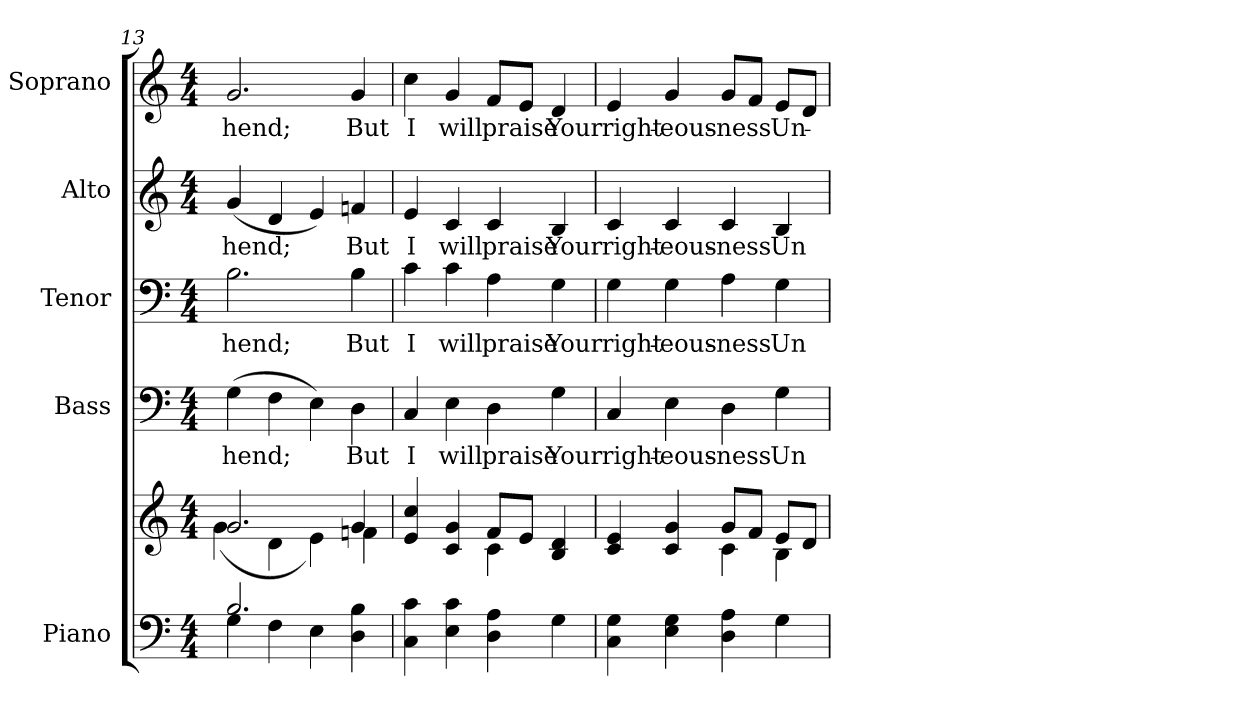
**kern	**kern	**kern	**text	**kern	**text	**kern	**text	**kern	**text
*part5	*part5	*part4	*part4	*part3	*part3	*part2	*part2	*part1	*part1
*staff6	*staff5	*staff4	*staff4	*staff3	*staff3	*staff2	*staff2	*staff1	*staff1
*I"Piano	*	*I"Bass	*	*I"Tenor	*	*I"Alto	*	*I"Soprano	*
*I'Pno.	*	*I'B.	*	*I'T.	*	*I'A.	*	*I'S.	*
!!LO:PB:g=z
*clefF4	*clefG2	*clefF4	*	*clefF4	*	*clefG2	*	*clefG2	*
*k[]	*k[]	*k[]	*	*k[]	*	*k[]	*	*k[]	*
*C:	*C:	*C:	*	*C:	*	*C:	*	*C:	*
*M4/4	*M4/4	*M4/4	*	*M4/4	*	*M4/4	*	*M4/4	*
=13	=13	=13	=13	=13	=13	=13	=13	=13	=13
*^	*^	*	*	*	*	*	*	*	*
!	!	!	!	!	!LO:LY:b:color=#000000	!	!	!	!	!	!
!	!	!	!	!	!	!	!LO:LY:b:color=#000000	!	!	!	!
!	!	!	!	!	!	!	!	!	!LO:LY:b:color=#000000	!	!
!	!	!	!	!	!	!	!	!	!	!	!LO:LY:b:color=#000000
2.Bi/	4Gi\	2.gi/	(4gi\	(4Gi\	-hend;	2.Bi\	-hend;	(4gi/	-hend;	2.gi/	-hend;
.	4Fi\	.	4di\	4Fi\	.	.	.	4di/	.	.	.
.	4Ei\	.	4ei\)	4Ei\)	.	.	.	4ei/)	.	.	.
!	!	!	!	!	!LO:LY:b:color=#000000	!	!	!	!	!	!
!	!	!	!	!	!	!	!LO:LY:b:color=#000000	!	!	!	!
!	!	!	!	!	!	!	!	!	!LO:LY:b:color=#000000	!	!
!	!	!	!	!	!	!	!	!	!	!	!LO:LY:b:color=#000000
4Di\ 4Bi	4ryy	4gi/	4fni\	4Di\	But	4Bi\	But	4fni/	But	4gi/	But
*v	*v	*	*	*	*	*	*	*	*	*	*
=14	=14	=14	=14	=14	=14	=14	=14	=14	=14	=14
*^	*	*	*	*	*	*	*	*	*	*
!	!	!	!	!	!LO:LY:b:color=#000000	!	!	!	!	!	!
*v	*v	*	*	*	*	*	*	*	*	*	*
*^	*	*	*	*	*	*	*	*	*	*
!	!	!	!	!	!	!	!LO:LY:b:color=#000000	!	!	!	!
*v	*v	*	*	*	*	*	*	*	*	*	*
*^	*	*	*	*	*	*	*	*	*	*
!	!	!	!	!	!	!	!	!	!LO:LY:b:color=#000000	!	!
*v	*v	*	*	*	*	*	*	*	*	*	*
*^	*	*	*	*	*	*	*	*	*	*
!	!	!	!	!	!	!	!	!	!	!	!LO:LY:b:color=#000000
*v	*v	*	*	*	*	*	*	*	*	*	*
4Ci\ 4ci	4ei/ 4cci	2ryy	4Ci/	I	4ci\	I	4ei/	I	4cci\	I
!	!	!	!	!LO:LY:b:color=#000000	!	!	!	!	!	!
!	!	!	!	!	!	!LO:LY:b:color=#000000	!	!	!	!
!	!	!	!	!	!	!	!	!LO:LY:b:color=#000000	!	!
!	!	!	!	!	!	!	!	!	!	!LO:LY:b:color=#000000
4Ei\ 4ci	4ci/ 4gi	.	4Ei\	will	4ci\	will	4ci/	will	4gi/	will
!	!	!	!	!LO:LY:b:color=#000000	!	!	!	!	!	!
!	!	!	!	!	!	!LO:LY:b:color=#000000	!	!	!	!
!	!	!	!	!	!	!	!	!LO:LY:b:color=#000000	!	!
!	!	!	!	!	!	!	!	!	!	!LO:LY:b:color=#000000
4Di\ 4Ai	8fi/L	4ci\	4Di\	praise	4Ai\	praise	4ci/	praise	8fi/L	praise
.	8ei/J	.	.	.	.	.	.	.	8ei/J	.
!	!	!	!	!LO:LY:b:color=#000000	!	!	!	!	!	!
!	!	!	!	!	!	!LO:LY:b:color=#000000	!	!	!	!
!	!	!	!	!	!	!	!	!LO:LY:b:color=#000000	!	!
!	!	!	!	!	!	!	!	!	!	!LO:LY:b:color=#000000
4Gi\	4Bi/ 4di	4ryy	4Gi\	Your	4Gi\	Your	4Bi/	Your	4di/	Your
=15	=15	=15	=15	=15	=15	=15	=15	=15	=15	=15
!	!	!	!	!LO:LY:b:color=#000000	!	!	!	!	!	!
!	!	!	!	!	!	!LO:LY:b:color=#000000	!	!	!	!
!	!	!	!	!	!	!	!	!LO:LY:b:color=#000000	!	!
!	!	!	!	!	!	!	!	!	!	!LO:LY:b:color=#000000
4Ci\ 4Gi	4ci/ 4ei	2ryy	4Ci/	right-	4Gi\	right-	4ci/	right-	4ei/	right-
!	!	!	!	!LO:LY:b:color=#000000	!	!	!	!	!	!
!	!	!	!	!	!	!LO:LY:b:color=#000000	!	!	!	!
!	!	!	!	!	!	!	!	!LO:LY:b:color=#000000	!	!
!	!	!	!	!	!	!	!	!	!	!LO:LY:b:color=#000000
4Ei\ 4Gi	4ci/ 4gi	.	4Ei\	-eous-	4Gi\	-eous-	4ci/	-eous-	4gi/	-eous-
!	!	!	!	!LO:LY:b:color=#000000	!	!	!	!	!	!
!	!	!	!	!	!	!LO:LY:b:color=#000000	!	!	!	!
!	!	!	!	!	!	!	!	!LO:LY:b:color=#000000	!	!
!	!	!	!	!	!	!	!	!	!	!LO:LY:b:color=#000000
4Di\ 4Ai	8gi/L	4ci\	4Di\	-ness	4Ai\	-ness	4ci/	-ness	8gi/L	-ness
.	8fi/J	.	.	.	.	.	.	.	8fi/J	.
!	!	!	!	!LO:LY:b:color=#000000	!	!	!	!	!	!
!	!	!	!	!	!	!LO:LY:b:color=#000000	!	!	!	!
!	!	!	!	!	!	!	!	!LO:LY:b:color=#000000	!	!
!	!	!	!	!	!	!	!	!	!	!LO:LY:b:color=#000000
4Gi\	8ei/L	4Bi\	4Gi\	Un-	4Gi\	Un-	4Bi/	Un-	8ei/L	Un-
.	8di/J	.	.	.	.	.	.	.	8di/J	.
*	*v	*v	*	*	*	*	*	*	*	*
=	=	=	=	=	=	=	=	=	=
*-	*-	*-	*-	*-	*-	*-	*-	*-	*-
